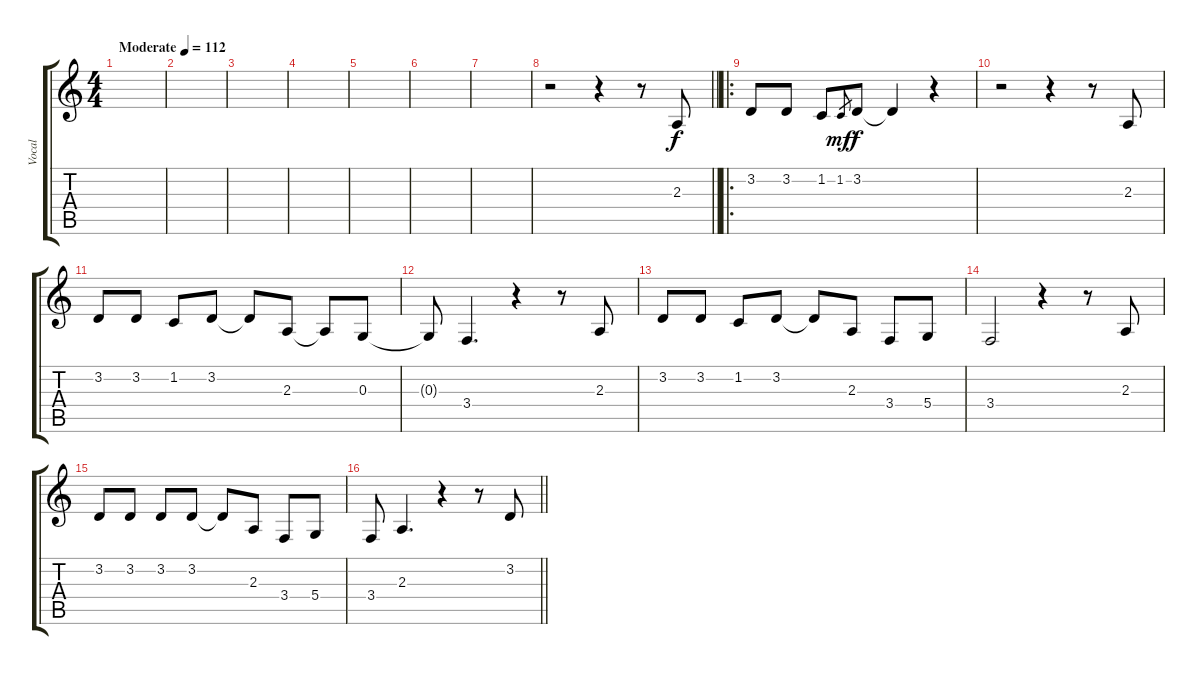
\track ("Vocal" "Vocal") {instrument tenorsax}
\staff {score tabs}
\tuning (E4 B3 G3 D3 A2 E2) {hide}
\ts (4 4)
\tempo (112 "Moderate")
\clef g2
\ks c
|
|
|
|
|
|
|
\barLineRight lightlight
r.2 r.4 r.8 2.3.8 |
\ro
3.2.8 3.2.8 1.2.8 1.2.8{gr dy mf} 3.2.8{dy f} 3.2{t}.4 r.4 |
r.2 r.4 r.8 2.3.8 |
3.2.8 3.2.8 1.2.8 3.2.8 3.2{t}.8 2.3.8 2.3{t}.8 0.3.8 |
0.3{t}.8 3.4.4{d} r.4 r.8 2.3.8 |
3.2.8 3.2.8 1.2.8 3.2.8 3.2{t}.8 2.3.8 3.4.8 5.4.8 |
3.4.2 r.4 r.8 2.3.8 |
3.2.8 3.2.8 3.2.8 3.2.8 3.2{t}.8 2.3.8 3.4.8 5.4.8 |
\barLineRight lightlight
3.4.8 2.3.4{d} r.4 r.8 3.2.8
